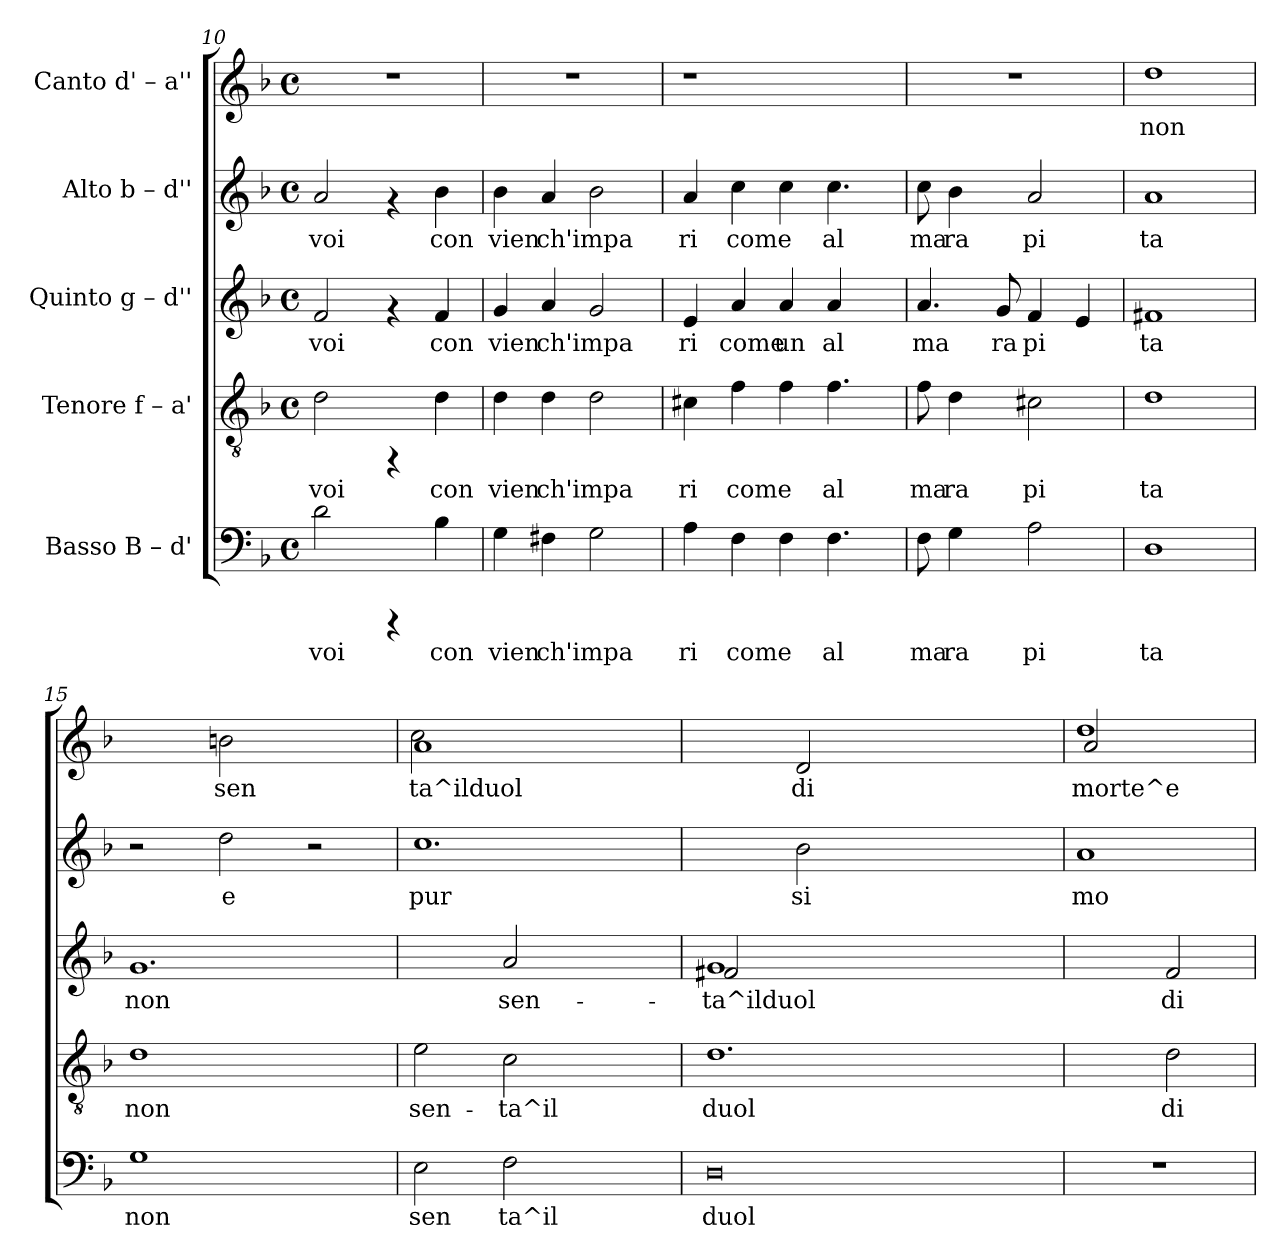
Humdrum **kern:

**kern	**text	**kern	**text	**kern	**text	**kern	**text	**kern	**text
*part5	*part5	*part4	*part4	*part3	*part3	*part2	*part2	*part1	*part1
*staff5	*staff5	*staff4	*staff4	*staff3	*staff3	*staff2	*staff2	*staff1	*staff1
*I"Basso  B – d'	*	*I"Tenore  f – a'	*	*I"Quinto  g – d''	*	*I"Alto  b – d''	*	*I"Canto  d' – a''	*
*clefF4	*	*clefGv2	*	*clefG2	*	*clefG2	*	*clefG2	*
*k[b-]	*	*k[b-]	*	*k[b-]	*	*k[b-]	*	*k[b-]	*
*F:	*	*F:	*	*F:	*	*F:	*	*F:	*
*M4/4	*	*M4/4	*	*M4/4	*	*M4/4	*	*M4/4	*
*met(c)	*	*met(c)	*	*met(c)	*	*met(c)	*	*met(c)	*
=10	=10	=10	=10	=10	=10	=10	=10	=10	=10
!	!LO:LY:b:cj	!	!LO:LY:b:rj	!	!LO:LY:b:rj	!	!LO:LY:b:rj	!	!
2d\	voi	2d\	voi	2f/	voi	2a/	voi	1r	.
4rCCC	.	4rFF	.	4rf	.	4rf	.	.	.
!	!LO:LY:b:cj	!	!LO:LY:b:rj	!	!LO:LY:b:rj	!	!LO:LY:b:rj	!	!
4B-\	con	4d\	con	4f/	con	4b-\	con	.	.
=11	=11	=11	=11	=11	=11	=11	=11	=11	=11
!	!LO:LY:b:cj	!	!LO:LY:b:rj	!	!LO:LY:b:rj	!	!LO:LY:b:rj	!	!
4G\	vien	4d\	vien	4g/	vien	4b-\	vien	1r	.
!	!LO:LY:b:cj	!	!LO:LY:b:rj	!	!LO:LY:b:rj	!	!LO:LY:b:rj	!	!
4F#X\	ch'impa	4d\	ch'impa	4a/	ch'impa	4a/	ch'impa	.	.
!	!LO:LY:b:cj	!	!LO:LY:b:rj	!	!LO:LY:b:rj	!	!LO:LY:b:rj	!	!
2G\	.	2d\	.	2g/	.	2b-\	.	.	.
=12	=12	=12	=12	=12	=12	=12	=12	=12	=12
!	!LO:LY:b:cj	!	!LO:LY:b:rj	!	!LO:LY:b:rj	!	!LO:LY:b:rj	!	!
4A\	ri	4c#X\	ri	4e/	ri	4a/	ri	1r	.
!	!LO:LY:b:cj	!	!LO:LY:b:rj	!	!LO:LY:b:rj	!	!LO:LY:b:rj	!	!
4F\	come	4f\	come	4a/	come	4cc\	come	.	.
!	!	!	!	!	!LO:LY:b:rj	!	!	!	!
4F\	.	4f\	.	4a/	un	4cc\	.	.	.
!	!LO:LY:b:cj	!	!LO:LY:b:rj	!	!LO:LY:b:rj	!	!LO:LY:b:rj	!	!
4.F\	al	4.f\	al	4a/	al	4.cc\	al	.	.
.	.	.	.	8ryy	.	.	.	8ryy	.
=13	=13	=13	=13	=13	=13	=13	=13	=13	=13
!	!LO:LY:b:cj	!	!LO:LY:b:rj	!	!LO:LY:b:rj	!	!LO:LY:b:rj	!	!
8F\	ma	8f\	ma	4.a/	ma	8cc\	ma	1r	.
!	!LO:LY:b:cj	!	!LO:LY:b:rj	!	!	!	!LO:LY:b:rj	!	!
4G\	ra	4d\	ra	.	.	4b-\	ra	.	.
!	!	!	!	!	!LO:LY:b:rj	!	!	!	!
8ryy	.	8ryy	.	8g/	ra	8ryy	.	.	.
!	!LO:LY:b:cj	!	!LO:LY:b:rj	!	!LO:LY:b:rj	!	!LO:LY:b:rj	!	!
2A\	pi	2c#X\	pi	4f/	pi	2a/	pi	.	.
!	!	!	!	!	!LO:LY:b:rj	!	!	!	!
.	.	.	.	4e/	.	.	.	.	.
!!LO:PB:g=z
=14	=14	=14	=14	=14	=14	=14	=14	=14	=14
!	!LO:LY:b:cj	!	!LO:LY:b:rj	!	!LO:LY:b:rj	!	!LO:LY:b:rj	!	!LO:LY:b:rj
1D	ta	1d	ta	1f#X	ta	1a	ta	1dd	non
=15	=15	=15	=15	=15	=15	=15	=15	=15	=15
!	!LO:LY:b:cj	!	!LO:LY:b:rj	!	!LO:LY:b:rj	!	!	!	!
1G	non	1d	non	1.g	non	2r	.	2ryy	.
!	!	!	!	!	!	!	!LO:LY:b:rj	!	!LO:LY:b:rj
.	.	.	.	.	.	2dd\	e	2bn\	sen
2ryy	.	2ryy	.	.	.	2r	.	2ryy	.
=16	=16	=16	=16	=16	=16	=16	=16	=16	=16
!	!LO:LY:b:cj	!	!LO:LY:b:rj	!	!	!	!LO:LY:b:rj	!	!LO:LY:b:rj
*	*	*	*	*	*	*	*	*^	*
2E\	sen	2e\	sen-	2ryy	.	1.cc	pur	1a	2cc\	ta^ilduol
!	!LO:LY:b:cj	!	!LO:LY:b:rj	!	!LO:LY:b:rj	!	!	!	!	!
2F\	ta^il	2c\	-ta^il	2a/	sen-	.	.	.	2ryy	.
2ryy	.	2ryy	.	2ryy	.	.	.	2ryy	2ryy	.
=17	=17	=17	=17	=17	=17	=17	=17	=17	=17	=17
!	!LO:LY:b:cj	!	!LO:LY:b:rj	!	!LO:LY:b:rj	!	!	!	!	!
*	*	*	*	*^	*	*	*	*v	*v	*
0D	duol	1.d	duol	1g	2f#X/	-ta^ilduol	2ryy	.	2ryy	.
!	!	!	!	!	!	!	!	!LO:LY:b:rj	!	!LO:LY:b:rj
.	.	.	.	.	1ryy	.	2b-\	si	2d/	di
.	.	.	.	1ryy	.	.	1ryy	.	1ryy	.
.	.	2ryy	.	.	2ryy	.	.	.	.	.
=18	=18	=18	=18	=18	=18	=18	=18	=18	=18	=18
!	!	!	!	!	!	!	!	!LO:LY:b:rj	!	!LO:LY:b:rj
*	*	*	*	*v	*v	*	*	*	*^	*
1r	.	2ryy	.	2ryy	.	1a	mo	1dd	2a/	morte^e
!	!	!	!LO:LY:b:rj	!	!LO:LY:b:rj	!	!	!	!	!
.	.	2d\	di	2f/	di	.	.	.	2ryy	.
*	*	*	*	*	*	*	*	*v	*v	*
=	=	=	=	=	=	=	=	=	=
*-	*-	*-	*-	*-	*-	*-	*-	*-	*-
